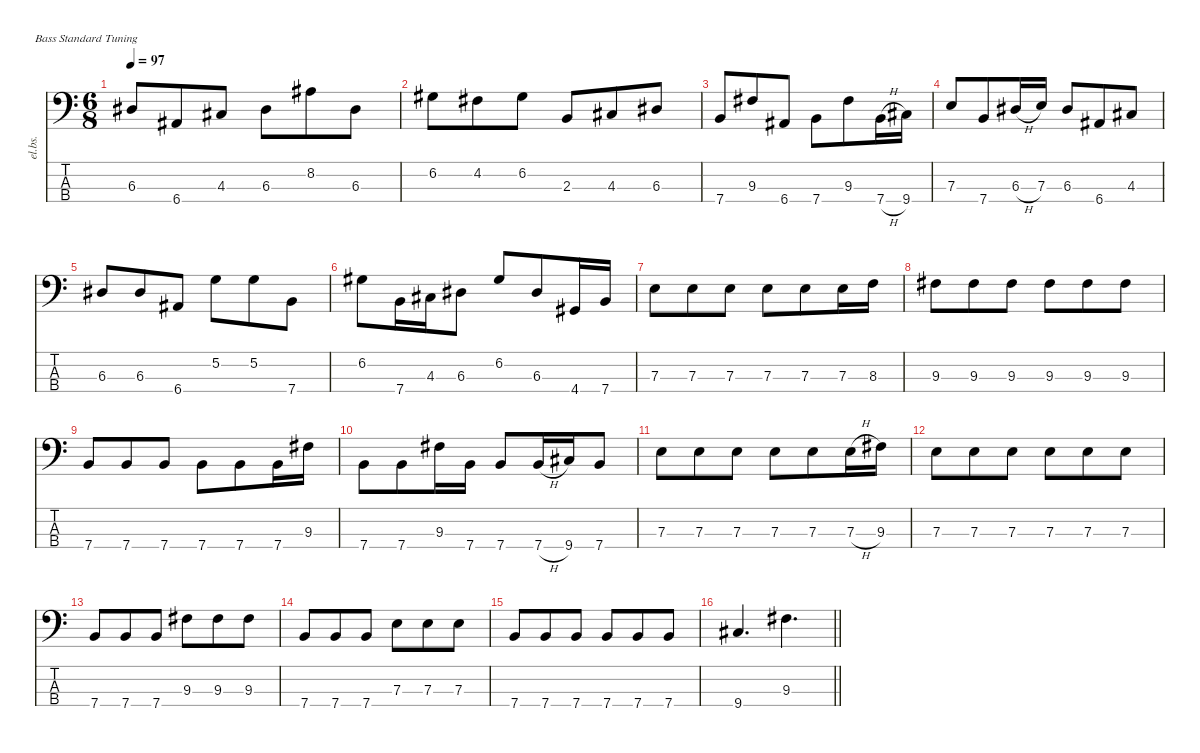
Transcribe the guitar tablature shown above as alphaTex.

\defaultSystemsLayout 4
\hideDynamics
\bracketExtendMode nobrackets
\track ("Electric Bass" "el.bs.") {multiBarRest instrument electricbassfinger}
\staff {score tabs}
\tuning (G2 D2 A1 E1)
\ts (6 8)
\tempo 97
\clef f4
\ks c
6.3{acc #}.8{dy mf beam Up} 6.4{acc #}.8{beam Up} 4.3{acc #}.8{beam Up} 6.3{acc #}.8{beam Down} 8.2{acc #}.8{beam Down} 6.3{acc #}.8{beam Down} |
6.2{acc #}.8{beam Down} 4.2{acc #}.8{beam Down} 6.2{acc #}.8{beam Down} 2.3.8{beam Up} 4.3{acc #}.8{beam Up} 6.3{acc #}.8{beam Up} |
7.4.8{beam Up} 9.3{acc #}.8{beam Up} 6.4{acc #}.8{beam Up} 7.4.8{beam Down} 9.3{acc #}.8{beam Down} 7.4{h}.16{beam Down} 9.4{acc #}.16{beam Down} |
7.3.8{beam Up} 7.4.8{beam Up} 6.3{h acc #}.16{beam Up} 7.3.16{beam Up} 6.3{acc #}.8{beam Up} 6.4{acc #}.8{beam Up} 4.3{acc #}.8{beam Up} |
6.3{acc #}.8{beam Up} 6.3{acc #}.8{beam Up} 6.4{acc #}.8{beam Up} 5.2.8{beam Down} 5.2.8{beam Down} 7.4.8{beam Down} |
6.2{acc #}.8{beam Down} 7.4.16{beam Down} 4.3{acc #}.16{beam Down} 6.3{acc #}.8{beam Down} 6.2{acc #}.8{beam Up} 6.3{acc #}.8{beam Up} 4.4{acc #}.16{beam Up} 7.4.16{beam Up} |
7.3.8{beam Down} 7.3.8{beam Down} 7.3.8{beam Down} 7.3.8{beam Down} 7.3.8{beam Down} 7.3.16{beam Down} 8.3.16{beam Down} |
9.3{acc #}.8{beam Down} 9.3{acc #}.8{beam Down} 9.3{acc #}.8{beam Down} 9.3{acc #}.8{beam Down} 9.3{acc #}.8{beam Down} 9.3{acc #}.8{beam Down} |
7.4.8{beam Up} 7.4.8{beam Up} 7.4.8{beam Up} 7.4.8{beam Down} 7.4.8{beam Down} 7.4.16{beam Down} 9.3{acc #}.16{beam Down} |
7.4.8{beam Down} 7.4.8{beam Down} 9.3{acc #}.16{beam Down} 7.4.16{beam Down} 7.4.8{beam Up} 7.4{h}.16{beam Up} 9.4{acc #}.16{beam Up} 7.4.8{beam Up} |
7.3.8{beam Down} 7.3.8{beam Down} 7.3.8{beam Down} 7.3.8{beam Down} 7.3.8{beam Down} 7.3{h}.16{beam Down} 9.3{acc #}.16{beam Down} |
7.3.8{beam Down} 7.3.8{beam Down} 7.3.8{beam Down} 7.3.8{beam Down} 7.3.8{beam Down} 7.3.8{beam Down} |
7.4.8{beam Up} 7.4.8{beam Up} 7.4.8{beam Up} 9.3{acc #}.8{beam Down} 9.3{acc #}.8{beam Down} 9.3{acc #}.8{beam Down} |
7.4.8{beam Up} 7.4.8{beam Up} 7.4.8{beam Up} 7.3.8{beam Down} 7.3.8{beam Down} 7.3.8{beam Down} |
7.4.8{beam Up} 7.4.8{beam Up} 7.4.8{beam Up} 7.4.8{beam Up} 7.4.8{beam Up} 7.4.8{beam Up} |
\barLineRight lightlight
9.4{acc #}.4{d beam Up} 9.3{acc #}.4{d beam Down}
